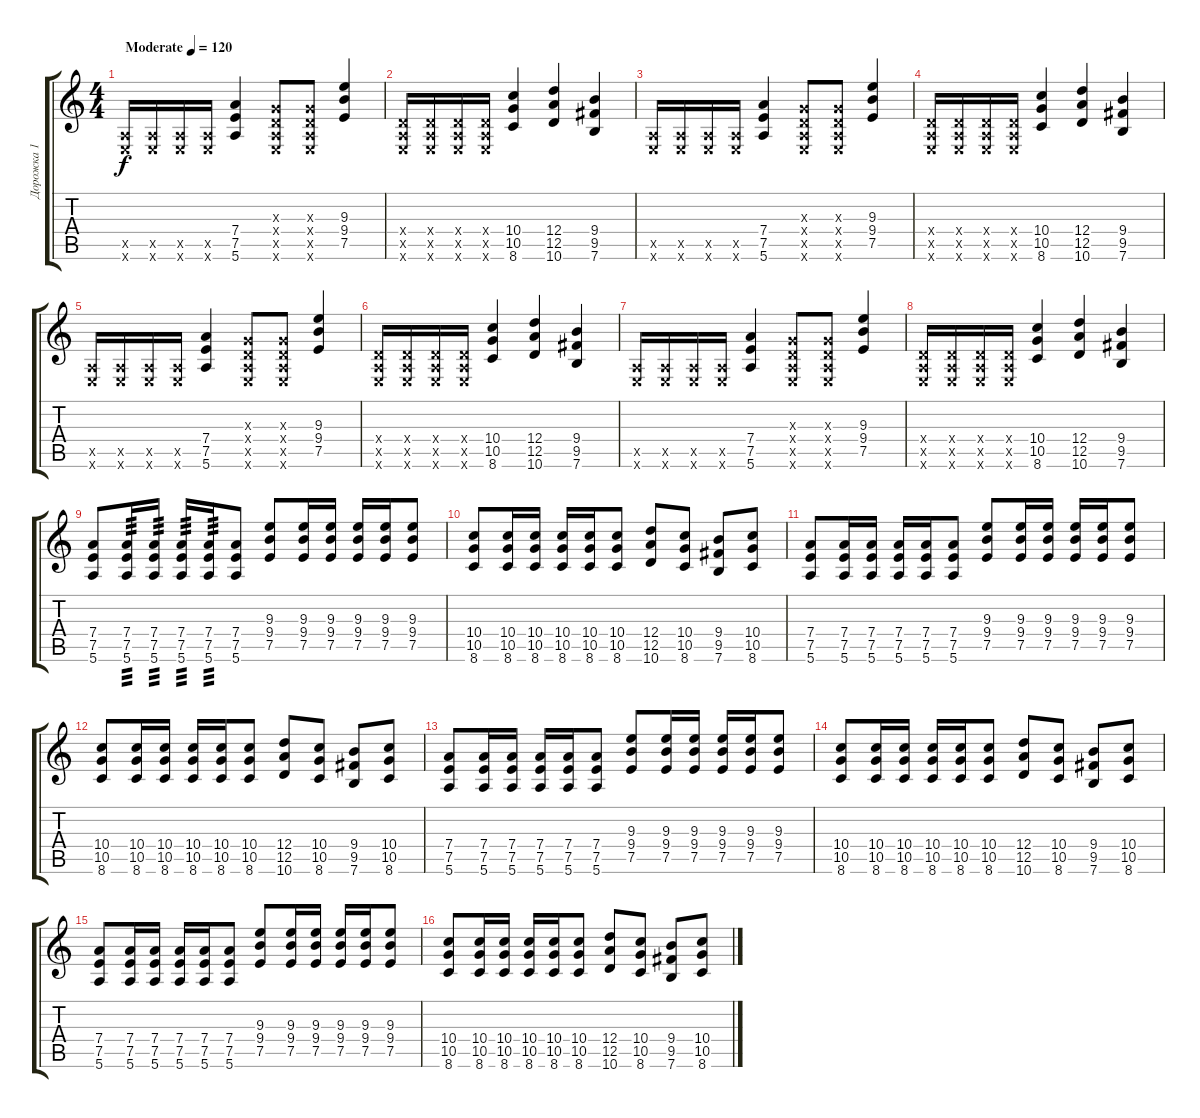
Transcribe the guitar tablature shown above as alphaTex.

\track ("Дорожка 1" "Дорожка 1") {instrument overdrivenguitar}
\staff {score tabs}
\tuning (E4 B3 G3 D3 A2 E2) {hide}
\ts (4 4)
\tempo (120 "Moderate")
\clef g2
\ks c
(0.5{x} 0.6{x}).16{dy f instrument overdrivenguitar} (0.5{x} 0.6{x}).16 (0.5{x} 0.6{x}).16 (0.5{x} 0.6{x}).16 (7.4 7.5 5.6).4 (0.3{x} 0.4{x} 0.5{x} 0.6{x}).8 (0.3{x} 0.4{x} 0.5{x} 0.6{x}).8 (9.3 9.4 7.5).4 |
(0.4{x} 0.5{x} 0.6{x}).16 (0.4{x} 0.5{x} 0.6{x}).16 (0.4{x} 0.5{x} 0.6{x}).16 (0.4{x} 0.5{x} 0.6{x}).16 (10.4 10.5 8.6).4 (12.4 12.5 10.6).4 (9.4 9.5 7.6).4 |
(0.5{x} 0.6{x}).16 (0.5{x} 0.6{x}).16 (0.5{x} 0.6{x}).16 (0.5{x} 0.6{x}).16 (7.4 7.5 5.6).4 (0.3{x} 0.4{x} 0.5{x} 0.6{x}).8 (0.3{x} 0.4{x} 0.5{x} 0.6{x}).8 (9.3 9.4 7.5).4 |
(0.4{x} 0.5{x} 0.6{x}).16 (0.4{x} 0.5{x} 0.6{x}).16 (0.4{x} 0.5{x} 0.6{x}).16 (0.4{x} 0.5{x} 0.6{x}).16 (10.4 10.5 8.6).4 (12.4 12.5 10.6).4 (9.4 9.5 7.6).4 |
(0.5{x} 0.6{x}).16 (0.5{x} 0.6{x}).16 (0.5{x} 0.6{x}).16 (0.5{x} 0.6{x}).16 (7.4 7.5 5.6).4 (0.3{x} 0.4{x} 0.5{x} 0.6{x}).8 (0.3{x} 0.4{x} 0.5{x} 0.6{x}).8 (9.3 9.4 7.5).4 |
(0.4{x} 0.5{x} 0.6{x}).16 (0.4{x} 0.5{x} 0.6{x}).16 (0.4{x} 0.5{x} 0.6{x}).16 (0.4{x} 0.5{x} 0.6{x}).16 (10.4 10.5 8.6).4 (12.4 12.5 10.6).4 (9.4 9.5 7.6).4 |
(0.5{x} 0.6{x}).16 (0.5{x} 0.6{x}).16 (0.5{x} 0.6{x}).16 (0.5{x} 0.6{x}).16 (7.4 7.5 5.6).4 (0.3{x} 0.4{x} 0.5{x} 0.6{x}).8 (0.3{x} 0.4{x} 0.5{x} 0.6{x}).8 (9.3 9.4 7.5).4 |
(0.4{x} 0.5{x} 0.6{x}).16 (0.4{x} 0.5{x} 0.6{x}).16 (0.4{x} 0.5{x} 0.6{x}).16 (0.4{x} 0.5{x} 0.6{x}).16 (10.4 10.5 8.6).4 (12.4 12.5 10.6).4 (9.4 9.5 7.6).4 |
(7.4 7.5 5.6).8 (7.4 7.5 5.6).16{tp 3} (7.4 7.5 5.6).16{tp 3} (7.4 7.5 5.6).16{tp 3} (7.4 7.5 5.6).16{tp 3} (7.4 7.5 5.6).8 (9.3 9.4 7.5).8 (9.3 9.4 7.5).16 (9.3 9.4 7.5).16 (9.3 9.4 7.5).16 (9.3 9.4 7.5).16 (9.3 9.4 7.5).8 |
(10.4 10.5 8.6).8 (10.4 10.5 8.6).16 (10.4 10.5 8.6).16 (10.4 10.5 8.6).16 (10.4 10.5 8.6).16 (10.4 10.5 8.6).8 (12.4 12.5 10.6).8 (10.4 10.5 8.6).8 (9.4 9.5 7.6).8 (10.4 10.5 8.6).8 |
(7.4 7.5 5.6).8 (7.4 7.5 5.6).16 (7.4 7.5 5.6).16 (7.4 7.5 5.6).16 (7.4 7.5 5.6).16 (7.4 7.5 5.6).8 (9.3 9.4 7.5).8 (9.3 9.4 7.5).16 (9.3 9.4 7.5).16 (9.3 9.4 7.5).16 (9.3 9.4 7.5).16 (9.3 9.4 7.5).8 |
(10.4 10.5 8.6).8 (10.4 10.5 8.6).16 (10.4 10.5 8.6).16 (10.4 10.5 8.6).16 (10.4 10.5 8.6).16 (10.4 10.5 8.6).8 (12.4 12.5 10.6).8 (10.4 10.5 8.6).8 (9.4 9.5 7.6).8 (10.4 10.5 8.6).8 |
(7.4 7.5 5.6).8 (7.4 7.5 5.6).16 (7.4 7.5 5.6).16 (7.4 7.5 5.6).16 (7.4 7.5 5.6).16 (7.4 7.5 5.6).8 (9.3 9.4 7.5).8 (9.3 9.4 7.5).16 (9.3 9.4 7.5).16 (9.3 9.4 7.5).16 (9.3 9.4 7.5).16 (9.3 9.4 7.5).8 |
(10.4 10.5 8.6).8 (10.4 10.5 8.6).16 (10.4 10.5 8.6).16 (10.4 10.5 8.6).16 (10.4 10.5 8.6).16 (10.4 10.5 8.6).8 (12.4 12.5 10.6).8 (10.4 10.5 8.6).8 (9.4 9.5 7.6).8 (10.4 10.5 8.6).8 |
(7.4 7.5 5.6).8 (7.4 7.5 5.6).16 (7.4 7.5 5.6).16 (7.4 7.5 5.6).16 (7.4 7.5 5.6).16 (7.4 7.5 5.6).8 (9.3 9.4 7.5).8 (9.3 9.4 7.5).16 (9.3 9.4 7.5).16 (9.3 9.4 7.5).16 (9.3 9.4 7.5).16 (9.3 9.4 7.5).8 |
(10.4 10.5 8.6).8 (10.4 10.5 8.6).16 (10.4 10.5 8.6).16 (10.4 10.5 8.6).16 (10.4 10.5 8.6).16 (10.4 10.5 8.6).8 (12.4 12.5 10.6).8 (10.4 10.5 8.6).8 (9.4 9.5 7.6).8 (10.4 10.5 8.6).8
